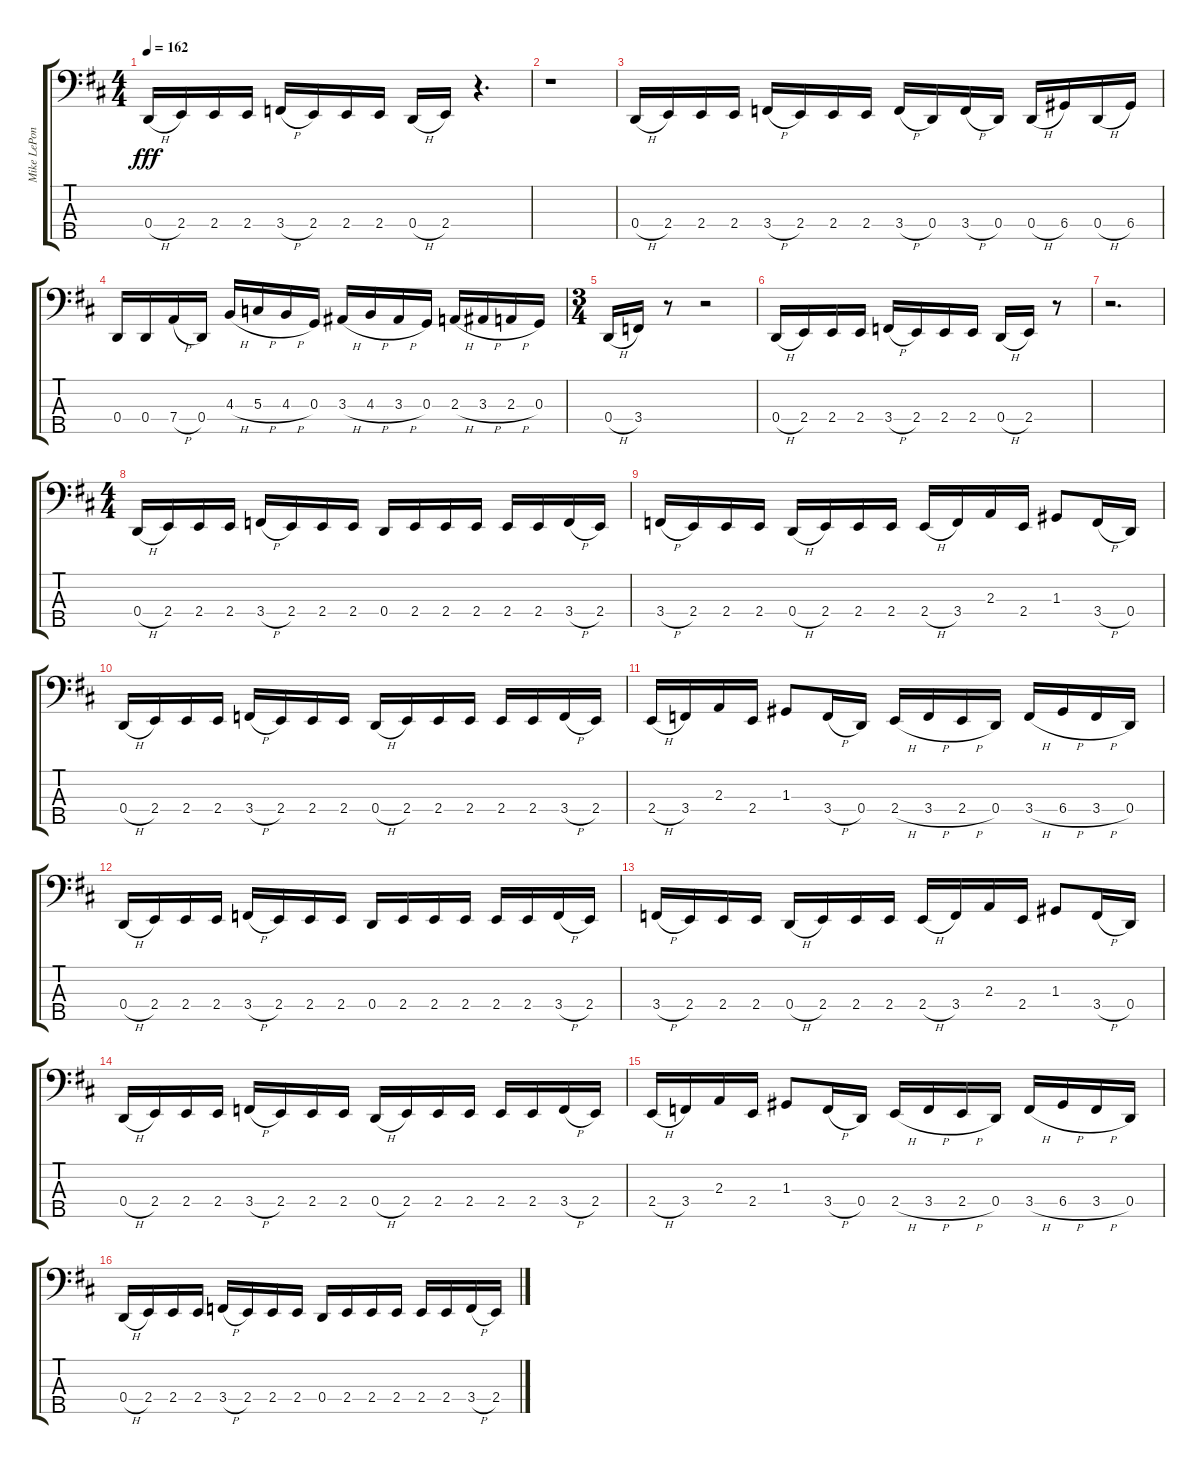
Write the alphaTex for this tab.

\track ("Mike LePond" "Mike LePon") {instrument electricbassfinger}
\staff {score tabs}
\tuning (F2 C2 G1 D1 A0) {hide}
\ts (4 4)
\tempo 162
\clef f4
\ks bminor
0.4{h}.16{dy fff instrument electricbassfinger} 2.4.16 2.4.16 2.4.16 3.4{h}.16 2.4.16 2.4.16 2.4.16 0.4{h}.16 2.4.16 r.4{d} |
r.1 |
0.4{h}.16 2.4.16 2.4.16 2.4.16 3.4{h}.16 2.4.16 2.4.16 2.4.16 3.4{h}.16 0.4.16 3.4{h}.16 0.4.16 0.4{h}.16 6.4.16 0.4{h}.16 6.4.16 |
0.4.16 0.4.16 7.4{h}.16 0.4.16 4.3{h}.16 5.3{h}.16 4.3{h}.16 0.3.16 3.3{h}.16 4.3{h}.16 3.3{h}.16 0.3.16 2.3{h}.16 3.3{h}.16 2.3{h}.16 0.3.16 |
\ts (3 4)
0.4{h}.16 3.4.16 r.8 r.2 |
0.4{h}.16 2.4.16 2.4.16 2.4.16 3.4{h}.16 2.4.16 2.4.16 2.4.16 0.4{h}.16 2.4.16 r.8 |
r.2{d} |
\ts (4 4)
0.4{h}.16 2.4.16 2.4.16 2.4.16 3.4{h}.16 2.4.16 2.4.16 2.4.16 0.4.16 2.4.16 2.4.16 2.4.16 2.4.16 2.4.16 3.4{h}.16 2.4.16 |
3.4{h}.16 2.4.16 2.4.16 2.4.16 0.4{h}.16 2.4.16 2.4.16 2.4.16 2.4{h}.16 3.4.16 2.3.16 2.4.16 1.3.8 3.4{h}.16 0.4.16 |
0.4{h}.16 2.4.16 2.4.16 2.4.16 3.4{h}.16 2.4.16 2.4.16 2.4.16 0.4{h}.16 2.4.16 2.4.16 2.4.16 2.4.16 2.4.16 3.4{h}.16 2.4.16 |
2.4{h}.16 3.4.16 2.3.16 2.4.16 1.3.8 3.4{h}.16 0.4.16 2.4{h}.16 3.4{h}.16 2.4{h}.16 0.4.16 3.4{h}.16 6.4{h}.16 3.4{h}.16 0.4.16 |
0.4{h}.16 2.4.16 2.4.16 2.4.16 3.4{h}.16 2.4.16 2.4.16 2.4.16 0.4.16 2.4.16 2.4.16 2.4.16 2.4.16 2.4.16 3.4{h}.16 2.4.16 |
3.4{h}.16 2.4.16 2.4.16 2.4.16 0.4{h}.16 2.4.16 2.4.16 2.4.16 2.4{h}.16 3.4.16 2.3.16 2.4.16 1.3.8 3.4{h}.16 0.4.16 |
0.4{h}.16 2.4.16 2.4.16 2.4.16 3.4{h}.16 2.4.16 2.4.16 2.4.16 0.4{h}.16 2.4.16 2.4.16 2.4.16 2.4.16 2.4.16 3.4{h}.16 2.4.16 |
2.4{h}.16 3.4.16 2.3.16 2.4.16 1.3.8 3.4{h}.16 0.4.16 2.4{h}.16 3.4{h}.16 2.4{h}.16 0.4.16 3.4{h}.16 6.4{h}.16 3.4{h}.16 0.4.16 |
0.4{h}.16 2.4.16 2.4.16 2.4.16 3.4{h}.16 2.4.16 2.4.16 2.4.16 0.4.16 2.4.16 2.4.16 2.4.16 2.4.16 2.4.16 3.4{h}.16 2.4.16
